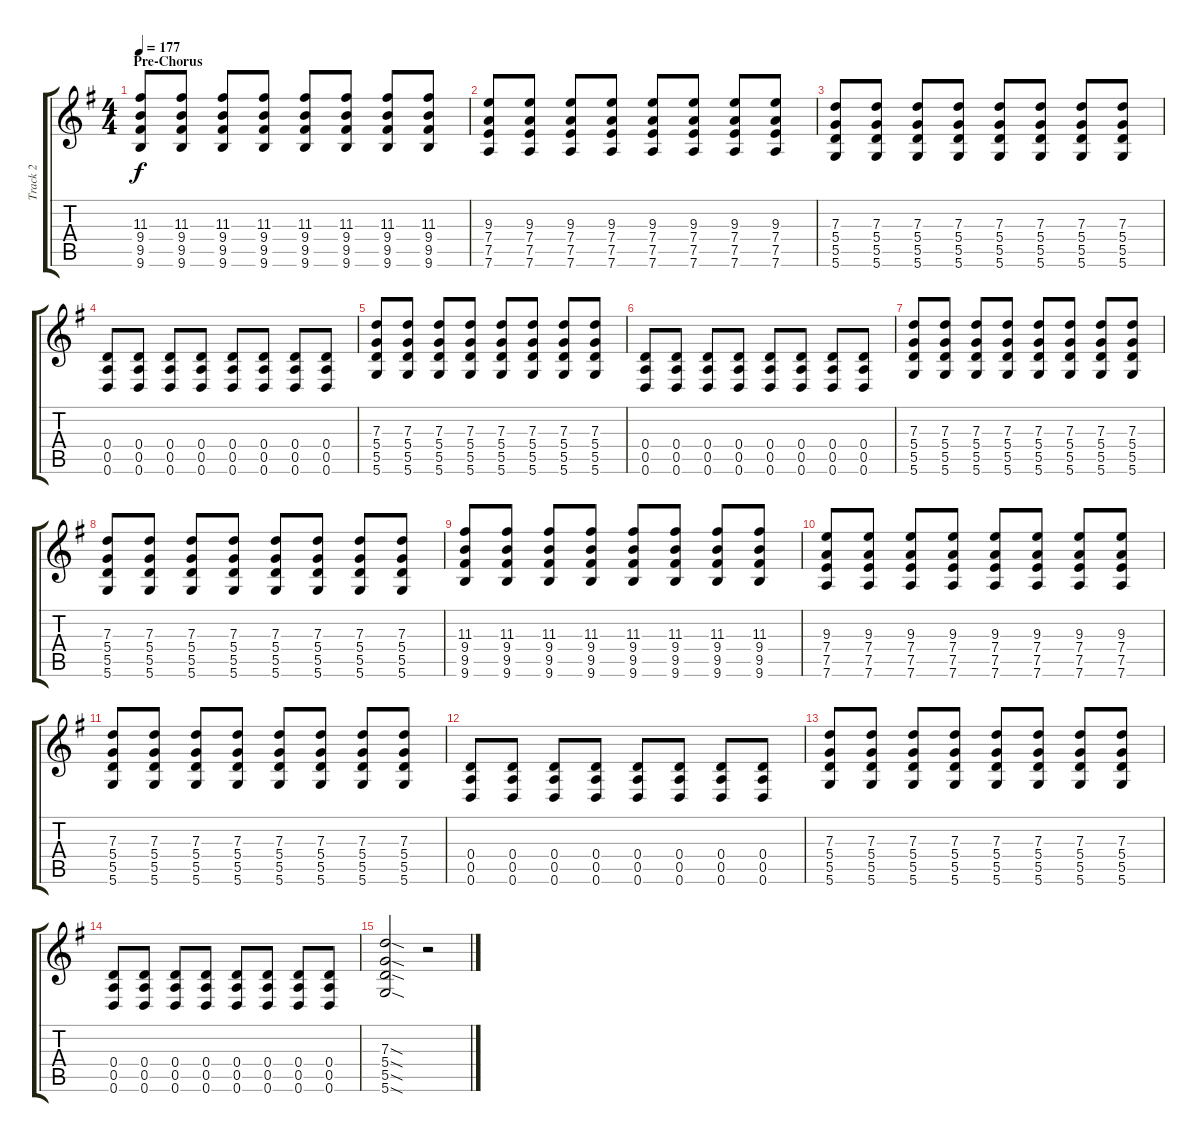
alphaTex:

\track ("Track 2" "Track 2") {instrument distortionguitar}
\staff {score tabs}
\tuning (E4 B3 G3 D3 A2 D2) {hide}
\ts (4 4)
\section ("" "Pre-Chorus")
\tempo 177
\clef g2
\ks g
(11.3 9.4 9.5 9.6).8{dy f} (11.3 9.4 9.5 9.6).8 (11.3 9.4 9.5 9.6).8 (11.3 9.4 9.5 9.6).8 (11.3 9.4 9.5 9.6).8 (11.3 9.4 9.5 9.6).8 (11.3 9.4 9.5 9.6).8 (11.3 9.4 9.5 9.6).8 |
(9.3 7.4 7.5 7.6).8 (9.3 7.4 7.5 7.6).8 (9.3 7.4 7.5 7.6).8 (9.3 7.4 7.5 7.6).8 (9.3 7.4 7.5 7.6).8 (9.3 7.4 7.5 7.6).8 (9.3 7.4 7.5 7.6).8 (9.3 7.4 7.5 7.6).8 |
(7.3 5.4 5.5 5.6).8 (7.3 5.4 5.5 5.6).8 (7.3 5.4 5.5 5.6).8 (7.3 5.4 5.5 5.6).8 (7.3 5.4 5.5 5.6).8 (7.3 5.4 5.5 5.6).8 (7.3 5.4 5.5 5.6).8 (7.3 5.4 5.5 5.6).8 |
(0.4 0.5 0.6).8 (0.4 0.5 0.6).8 (0.4 0.5 0.6).8 (0.4 0.5 0.6).8 (0.4 0.5 0.6).8 (0.4 0.5 0.6).8 (0.4 0.5 0.6).8 (0.4 0.5 0.6).8 |
(7.3 5.4 5.5 5.6).8 (7.3 5.4 5.5 5.6).8 (7.3 5.4 5.5 5.6).8 (7.3 5.4 5.5 5.6).8 (7.3 5.4 5.5 5.6).8 (7.3 5.4 5.5 5.6).8 (7.3 5.4 5.5 5.6).8 (7.3 5.4 5.5 5.6).8 |
(0.4 0.5 0.6).8 (0.4 0.5 0.6).8 (0.4 0.5 0.6).8 (0.4 0.5 0.6).8 (0.4 0.5 0.6).8 (0.4 0.5 0.6).8 (0.4 0.5 0.6).8 (0.4 0.5 0.6).8 |
(7.3 5.4 5.5 5.6).8 (7.3 5.4 5.5 5.6).8 (7.3 5.4 5.5 5.6).8 (7.3 5.4 5.5 5.6).8 (7.3 5.4 5.5 5.6).8 (7.3 5.4 5.5 5.6).8 (7.3 5.4 5.5 5.6).8 (7.3 5.4 5.5 5.6).8 |
(7.3 5.4 5.5 5.6).8 (7.3 5.4 5.5 5.6).8 (7.3 5.4 5.5 5.6).8 (7.3 5.4 5.5 5.6).8 (7.3 5.4 5.5 5.6).8 (7.3 5.4 5.5 5.6).8 (7.3 5.4 5.5 5.6).8 (7.3 5.4 5.5 5.6).8 |
(11.3 9.4 9.5 9.6).8 (11.3 9.4 9.5 9.6).8 (11.3 9.4 9.5 9.6).8 (11.3 9.4 9.5 9.6).8 (11.3 9.4 9.5 9.6).8 (11.3 9.4 9.5 9.6).8 (11.3 9.4 9.5 9.6).8 (11.3 9.4 9.5 9.6).8 |
(9.3 7.4 7.5 7.6).8 (9.3 7.4 7.5 7.6).8 (9.3 7.4 7.5 7.6).8 (9.3 7.4 7.5 7.6).8 (9.3 7.4 7.5 7.6).8 (9.3 7.4 7.5 7.6).8 (9.3 7.4 7.5 7.6).8 (9.3 7.4 7.5 7.6).8 |
(7.3 5.4 5.5 5.6).8 (7.3 5.4 5.5 5.6).8 (7.3 5.4 5.5 5.6).8 (7.3 5.4 5.5 5.6).8 (7.3 5.4 5.5 5.6).8 (7.3 5.4 5.5 5.6).8 (7.3 5.4 5.5 5.6).8 (7.3 5.4 5.5 5.6).8 |
(0.4 0.5 0.6).8 (0.4 0.5 0.6).8 (0.4 0.5 0.6).8 (0.4 0.5 0.6).8 (0.4 0.5 0.6).8 (0.4 0.5 0.6).8 (0.4 0.5 0.6).8 (0.4 0.5 0.6).8 |
(7.3 5.4 5.5 5.6).8 (7.3 5.4 5.5 5.6).8 (7.3 5.4 5.5 5.6).8 (7.3 5.4 5.5 5.6).8 (7.3 5.4 5.5 5.6).8 (7.3 5.4 5.5 5.6).8 (7.3 5.4 5.5 5.6).8 (7.3 5.4 5.5 5.6).8 |
(0.4 0.5 0.6).8 (0.4 0.5 0.6).8 (0.4 0.5 0.6).8 (0.4 0.5 0.6).8 (0.4 0.5 0.6).8 (0.4 0.5 0.6).8 (0.4 0.5 0.6).8 (0.4 0.5 0.6).8 |
(7.3{sod} 5.4{sod} 5.5{sod} 5.6{sod}).2 r.2
